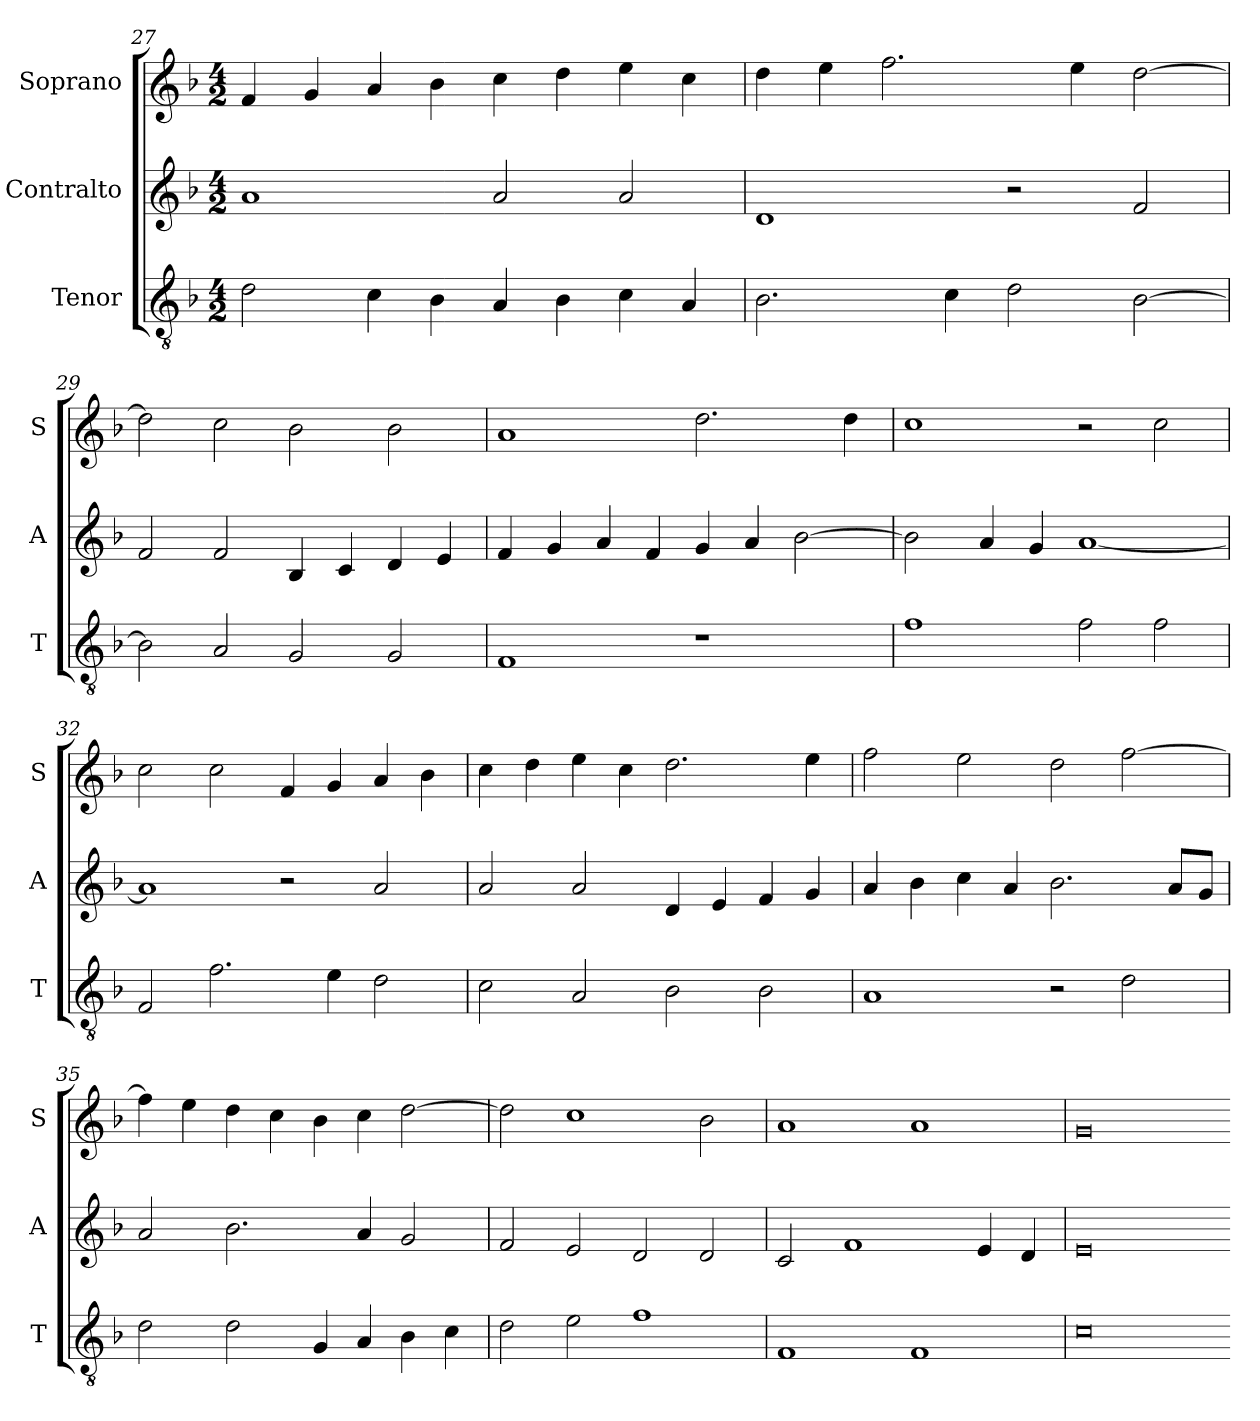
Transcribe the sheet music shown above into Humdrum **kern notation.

**kern	**kern	**kern
*part3	*part2	*part1
*staff3	*staff2	*staff1
*I"Tenor	*I"Contralto	*I"Soprano
*I'T	*I'A	*I'S
*clefGv2	*clefG2	*clefG2
*k[b-]	*k[b-]	*k[b-]
*F:ion	*F:ion	*F:ion
*M4/2	*M4/2	*M4/2
=27	=27	=27
2d	1a	4f
.	.	4g
4c	.	4a
4B-	.	4b-
4A	2a	4cc
4B-	.	4dd
4c	2a	4ee
4A	.	4cc
=28	=28	=28
2.B-	1d	4dd
.	.	4ee
.	.	2.ff
4c	.	.
2d	2r	.
.	.	4ee
[2B-	2f	[2dd
=29	=29	=29
2B-]	2f	2dd]
2A	2f	2cc
2G	4B-	2b-
.	4c	.
2G	4d	2b-
.	4e	.
=30	=30	=30
1F	4f	1a
.	4g	.
.	4a	.
.	4f	.
1r	4g	2.dd
.	4a	.
.	[2b-	.
.	.	4dd
=31	=31	=31
1f	2b-]	1cc
.	4a	.
.	4g	.
2f	[1a	2r
2f	.	2cc
=32	=32	=32
2F	1a]	2cc
2.f	.	2cc
.	2r	4f
4e	.	4g
2d	2a	4a
.	.	4b-
=33	=33	=33
2c	2a	4cc
.	.	4dd
2A	2a	4ee
.	.	4cc
2B-	4d	2.dd
.	4e	.
2B-	4f	.
.	4g	4ee
=34	=34	=34
1A	4a	2ff
.	4b-	.
.	4cc	2ee
.	4a	.
2r	2.b-	2dd
2d	.	[2ff
.	8a/L	.
.	8g/J	.
=35	=35	=35
2d	2a	4ff]
.	.	4ee
2d	2.b-	4dd
.	.	4cc
4G	.	4b-
4A	4a	4cc
4B-	2g	[2dd
4c	.	.
=36	=36	=36
2d	2f	2dd]
2e	2e	1cc
1f	2d	.
.	2d	2b-
=37	=37	=37
1F	2c	1a
.	1f	.
1F	.	1a
.	4e	.
.	4d	.
=38	=38	=38
0c	0e	0g
=-	=-	=-
*-	*-	*-
